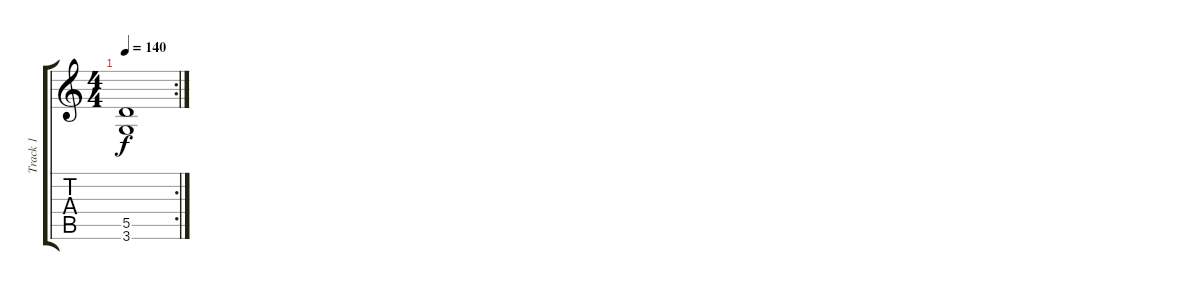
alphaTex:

\track ("Track 1" "Track 1") {instrument distortionguitar}
\staff {score tabs}
\tuning (E4 B3 G3 D3 A2 E2) {hide}
\rc 2
\ts (4 4)
\tempo 140
\clef g2
\ks c
(5.5{t} 3.6{t}).1{dy f}
